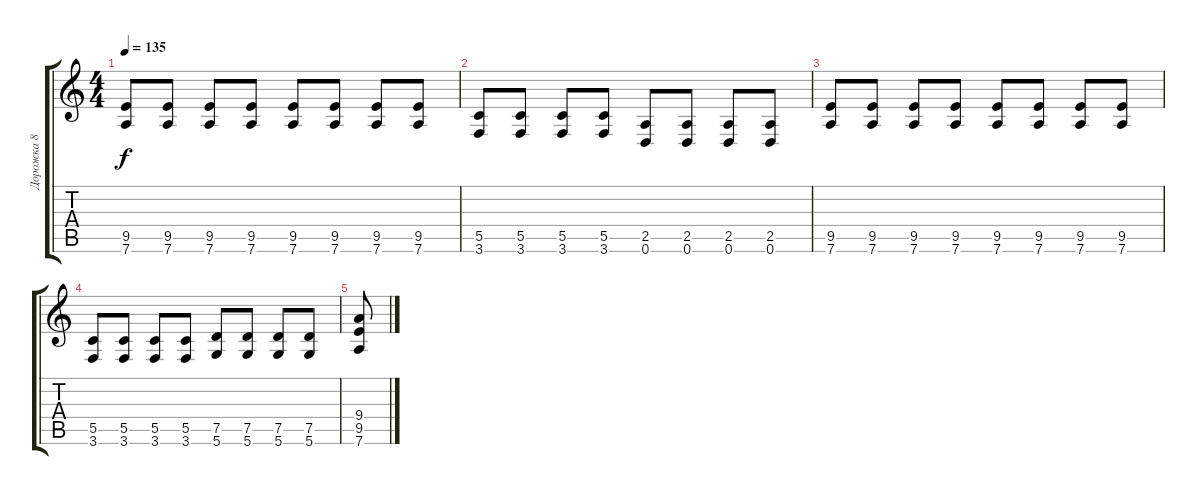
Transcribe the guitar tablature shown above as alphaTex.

\track ("Дорожка 8" "Дорожка 8") {solo instrument distortionguitar}
\staff {score tabs}
\tuning (D4 A3 F3 C3 G2 D2) {hide}
\ts (4 4)
\tempo 135
\clef g2
\ks c
(9.5 7.6).8{dy f instrument distortionguitar} (9.5 7.6).8 (9.5 7.6).8 (9.5 7.6).8 (9.5 7.6).8 (9.5 7.6).8 (9.5 7.6).8 (9.5 7.6).8 |
(5.5 3.6).8 (5.5 3.6).8 (5.5 3.6).8 (5.5 3.6).8 (2.5 0.6).8 (2.5 0.6).8 (2.5 0.6).8 (2.5 0.6).8 |
(9.5 7.6).8 (9.5 7.6).8 (9.5 7.6).8 (9.5 7.6).8 (9.5 7.6).8 (9.5 7.6).8 (9.5 7.6).8 (9.5 7.6).8 |
(5.5 3.6).8 (5.5 3.6).8 (5.5 3.6).8 (5.5 3.6).8 (7.5 5.6).8 (7.5 5.6).8 (7.5 5.6).8 (7.5 5.6).8 |
(9.4 9.5 7.6).8
